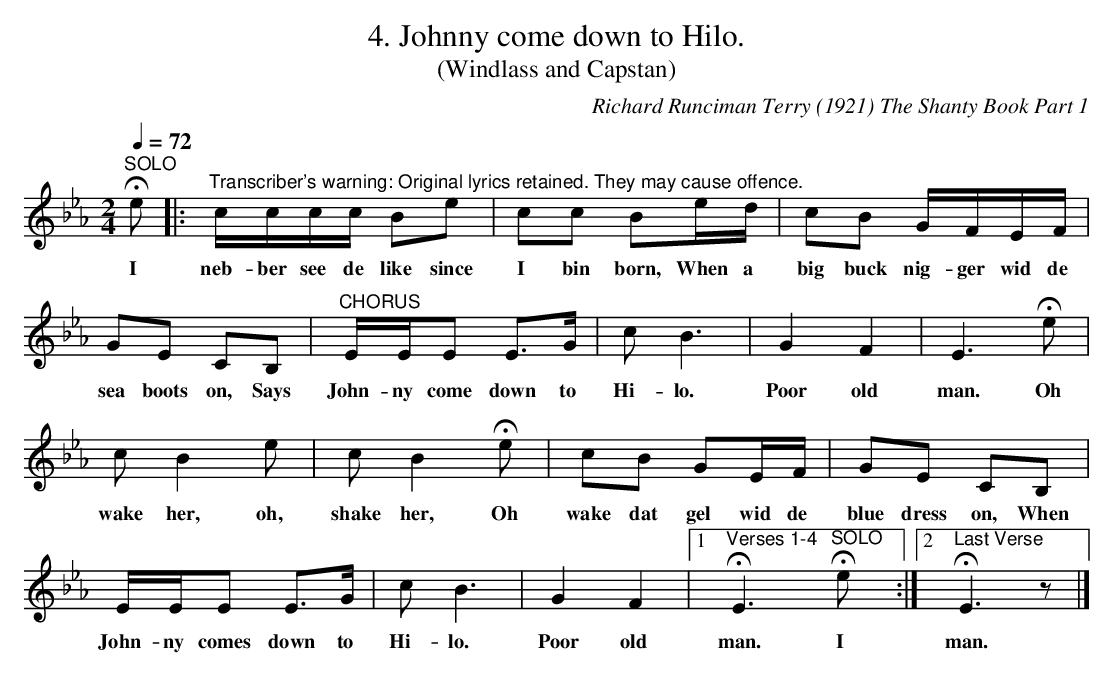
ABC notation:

X:1
T:4. Johnny come down to Hilo.
T:(Windlass and Capstan)
C:Richard Runciman Terry (1921) The Shanty Book Part 1
L:1/8
Q:1/4=72
M:2/4
K:Eb
"^SOLO" !fermata!e |:
w: I|
"^Transcriber's warning: Original lyrics retained. They may cause offence." c/c/c/c/ Be |
w: neb- ber see de like since|
cc Be/d/ | cB G/F/E/F/ |$ GE CB, |"^CHORUS" E/E/E E>G | c B3 | G2 F2 | E3 !fermata!e |$ c B2 e |
w: I bin born, When a|big buck nig- ger wid de|sea boots on, Says|John- ny come down to|Hi- lo.|Poor old|man. Oh|wake her, oh,|
c B2 !fermata!e | cB GE/F/ | GE CB, |$ E/E/E E>G | c B3 | G2 F2 |1
w: shake her, Oh|wake dat gel wid de|blue dress on, When|John- ny comes down to|Hi- lo.|Poor old|
"^Verses 1-4" !fermata!E3"^SOLO" !fermata!e :|2"^Last Verse" !fermata!E3 z |]
w: man. I|man.|
